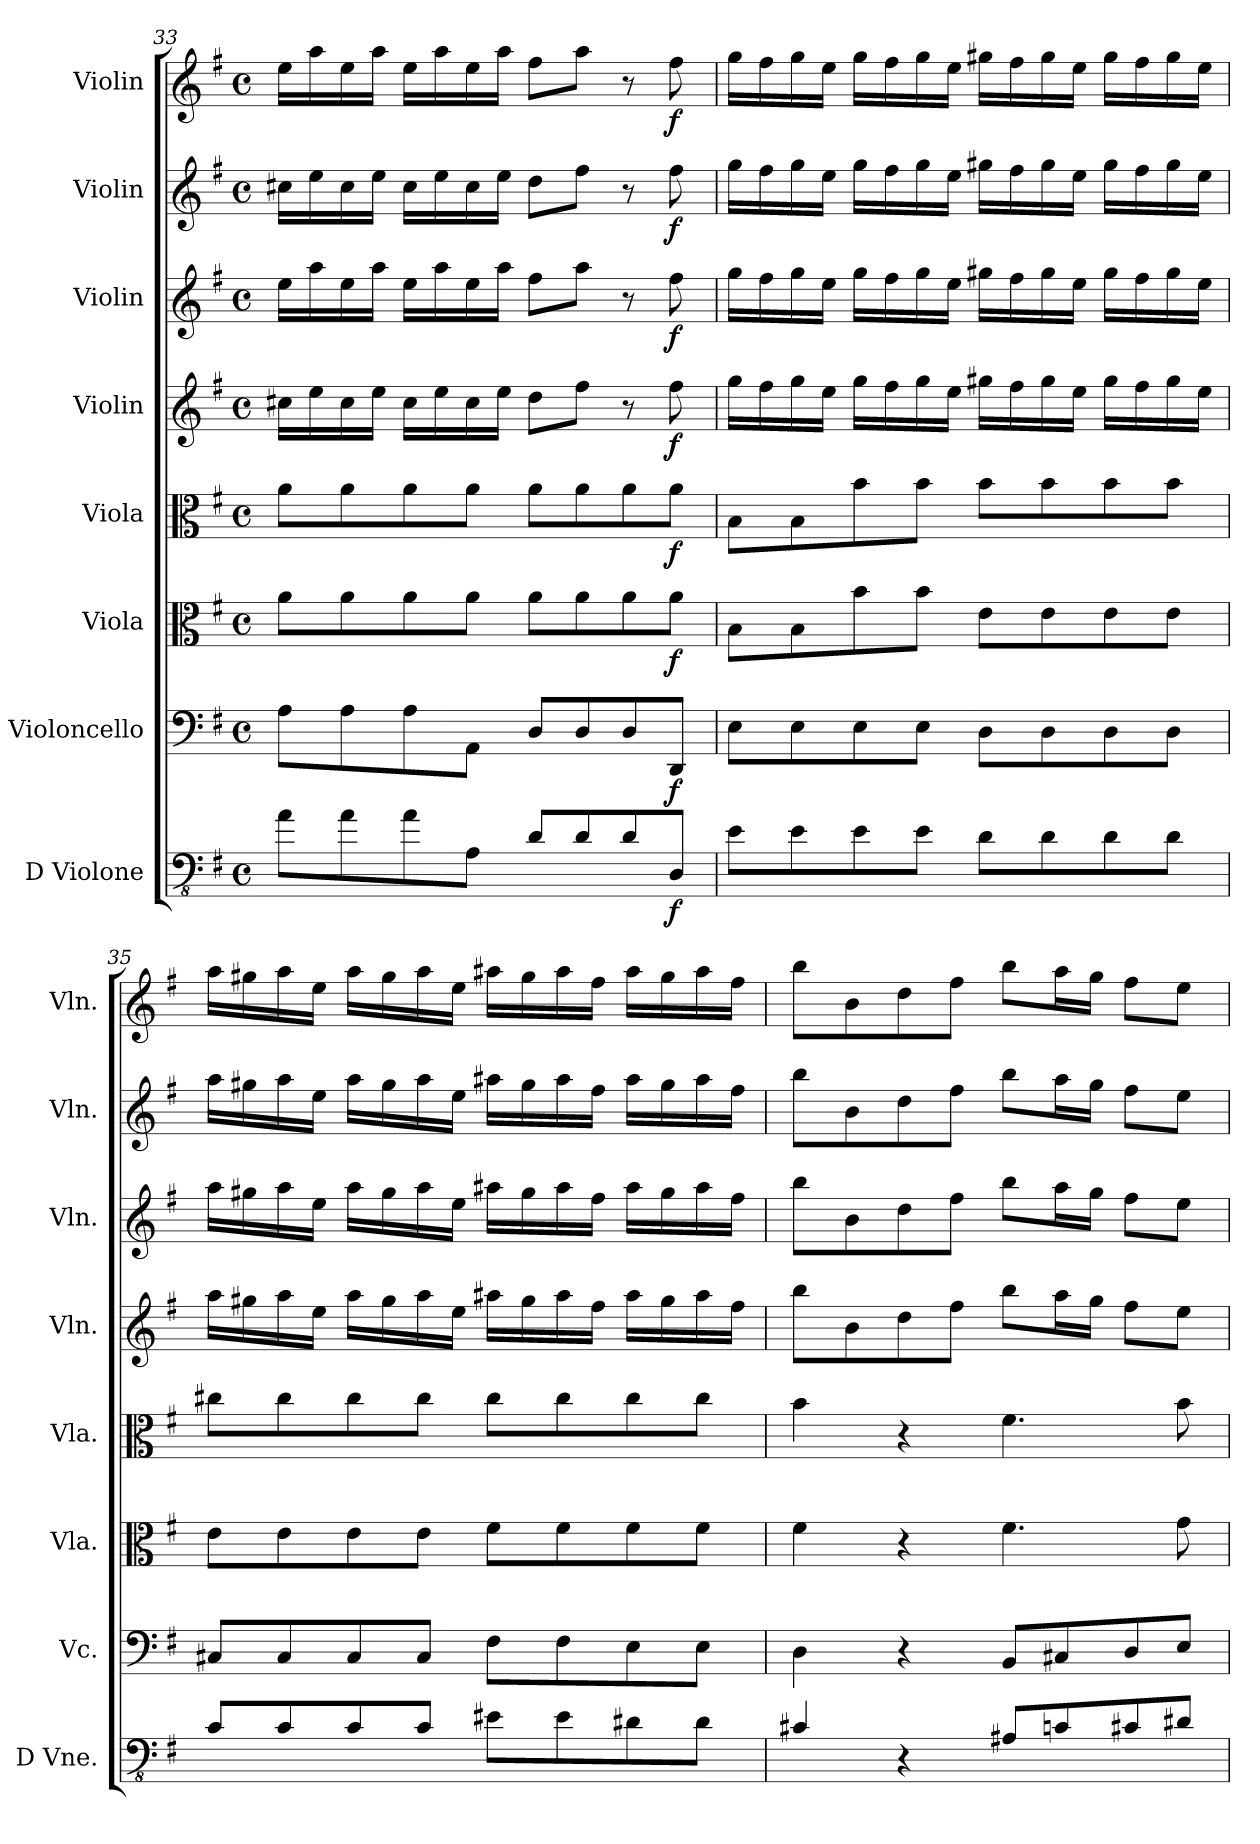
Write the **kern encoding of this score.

**kern	**dynam	**kern	**dynam	**kern	**dynam	**kern	**dynam	**kern	**dynam	**kern	**dynam	**kern	**dynam	**kern	**dynam
*part8	*part8	*part7	*part7	*part6	*part6	*part5	*part5	*part4	*part4	*part3	*part3	*part2	*part2	*part1	*part1
*staff8	*staff8	*staff7	*staff7	*staff6	*staff6	*staff5	*staff5	*staff4	*staff4	*staff3	*staff3	*staff2	*staff2	*staff1	*staff1
*I"D Violone	*	*I"Violoncello	*	*I"Viola	*	*I"Viola	*	*I"Violin	*	*I"Violin	*	*I"Violin	*	*I"Violin	*
*I'D Vne.	*	*I'Vc.	*	*I'Vla.	*	*I'Vla.	*	*I'Vln.	*	*I'Vln.	*	*I'Vln.	*	*I'Vln.	*
*clefFv4	*	*clefF4	*	*clefC3	*	*clefC3	*	*clefG2	*	*clefG2	*	*clefG2	*	*clefG2	*
*ITrd7c12	*	*	*	*	*	*	*	*	*	*	*	*	*	*	*
*k[f#]	*	*k[f#]	*	*k[f#]	*	*k[f#]	*	*k[f#]	*	*k[f#]	*	*k[f#]	*	*k[f#]	*
*M4/4	*	*M4/4	*	*M4/4	*	*M4/4	*	*M4/4	*	*M4/4	*	*M4/4	*	*M4/4	*
*met(c)	*	*met(c)	*	*met(c)	*	*met(c)	*	*met(c)	*	*met(c)	*	*met(c)	*	*met(c)	*
=33	=33	=33	=33	=33	=33	=33	=33	=33	=33	=33	=33	=33	=33	=33	=33
8AA\L	.	8A\L	.	8a\L	.	8a\L	.	16cc#X\LL	.	16ee\LL	.	16cc#X\LL	.	16ee\LL	.
.	.	.	.	.	.	.	.	16ee\	.	16aa\	.	16ee\	.	16aa\	.
8AA\	.	8A\	.	8a\	.	8a\	.	16cc#\	.	16ee\	.	16cc#\	.	16ee\	.
.	.	.	.	.	.	.	.	16ee\JJ	.	16aa\JJ	.	16ee\JJ	.	16aa\JJ	.
8AA\	.	8A\	.	8a\	.	8a\	.	16cc#\LL	.	16ee\LL	.	16cc#\LL	.	16ee\LL	.
.	.	.	.	.	.	.	.	16ee\	.	16aa\	.	16ee\	.	16aa\	.
8AAA\J	.	8AA\J	.	8a\J	.	8a\J	.	16cc#\	.	16ee\	.	16cc#\	.	16ee\	.
.	.	.	.	.	.	.	.	16ee\JJ	.	16aa\JJ	.	16ee\JJ	.	16aa\JJ	.
8DD/L	.	8D/L	.	8a\L	.	8a\L	.	8dd\L	.	8ff#\L	.	8dd\L	.	8ff#\L	.
8DD/	.	8D/	.	8a\	.	8a\	.	8ff#\J	.	8aa\J	.	8ff#\J	.	8aa\J	.
8DD/	.	8D/	.	8a\	.	8a\	.	8r	.	8r	.	8r	.	8r	.
!	!LO:DY:b	!	!LO:DY:b	!	!LO:DY:b	!	!LO:DY:b	!	!LO:DY:b	!	!LO:DY:b	!	!LO:DY:b	!	!LO:DY:b
8DDD/J	f	8DD/J	f	8a\J	f	8a\J	f	8ff#\	f	8ff#\	f	8ff#\	f	8ff#\	f
!!LO:PB:g=z
=34	=34	=34	=34	=34	=34	=34	=34	=34	=34	=34	=34	=34	=34	=34	=34
8EE\L	.	8E\L	.	8B\L	.	8B\L	.	16gg\LL	.	16gg\LL	.	16gg\LL	.	16gg\LL	.
.	.	.	.	.	.	.	.	16ff#\	.	16ff#\	.	16ff#\	.	16ff#\	.
8EE\	.	8E\	.	8B\	.	8B\	.	16gg\	.	16gg\	.	16gg\	.	16gg\	.
.	.	.	.	.	.	.	.	16ee\JJ	.	16ee\JJ	.	16ee\JJ	.	16ee\JJ	.
8EE\	.	8E\	.	8b\	.	8b\	.	16gg\LL	.	16gg\LL	.	16gg\LL	.	16gg\LL	.
.	.	.	.	.	.	.	.	16ff#\	.	16ff#\	.	16ff#\	.	16ff#\	.
8EE\J	.	8E\J	.	8b\J	.	8b\J	.	16gg\	.	16gg\	.	16gg\	.	16gg\	.
.	.	.	.	.	.	.	.	16ee\JJ	.	16ee\JJ	.	16ee\JJ	.	16ee\JJ	.
8DD\L	.	8D\L	.	8e\L	.	8b\L	.	16gg#X\LL	.	16gg#X\LL	.	16gg#X\LL	.	16gg#X\LL	.
.	.	.	.	.	.	.	.	16ff#\	.	16ff#\	.	16ff#\	.	16ff#\	.
8DD\	.	8D\	.	8e\	.	8b\	.	16gg#\	.	16gg#\	.	16gg#\	.	16gg#\	.
.	.	.	.	.	.	.	.	16ee\JJ	.	16ee\JJ	.	16ee\JJ	.	16ee\JJ	.
8DD\	.	8D\	.	8e\	.	8b\	.	16gg#\LL	.	16gg#\LL	.	16gg#\LL	.	16gg#\LL	.
.	.	.	.	.	.	.	.	16ff#\	.	16ff#\	.	16ff#\	.	16ff#\	.
8DD\J	.	8D\J	.	8e\J	.	8b\J	.	16gg#\	.	16gg#\	.	16gg#\	.	16gg#\	.
.	.	.	.	.	.	.	.	16ee\JJ	.	16ee\JJ	.	16ee\JJ	.	16ee\JJ	.
=35	=35	=35	=35	=35	=35	=35	=35	=35	=35	=35	=35	=35	=35	=35	=35
8CC/L	.	8C#X/L	.	8e\L	.	8cc#X\L	.	16aa\LL	.	16aa\LL	.	16aa\LL	.	16aa\LL	.
.	.	.	.	.	.	.	.	16gg#X\	.	16gg#X\	.	16gg#X\	.	16gg#X\	.
8CC/	.	8C#/	.	8e\	.	8cc#\	.	16aa\	.	16aa\	.	16aa\	.	16aa\	.
.	.	.	.	.	.	.	.	16ee\JJ	.	16ee\JJ	.	16ee\JJ	.	16ee\JJ	.
8CC/	.	8C#/	.	8e\	.	8cc#\	.	16aa\LL	.	16aa\LL	.	16aa\LL	.	16aa\LL	.
.	.	.	.	.	.	.	.	16gg#\	.	16gg#\	.	16gg#\	.	16gg#\	.
8CC/J	.	8C#/J	.	8e\J	.	8cc#\J	.	16aa\	.	16aa\	.	16aa\	.	16aa\	.
.	.	.	.	.	.	.	.	16ee\JJ	.	16ee\JJ	.	16ee\JJ	.	16ee\JJ	.
8EE#X\L	.	8F#\L	.	8f#\L	.	8cc#\L	.	16aa#X\LL	.	16aa#X\LL	.	16aa#X\LL	.	16aa#X\LL	.
.	.	.	.	.	.	.	.	16gg#\	.	16gg#\	.	16gg#\	.	16gg#\	.
8EE#\	.	8F#\	.	8f#\	.	8cc#\	.	16aa#\	.	16aa#\	.	16aa#\	.	16aa#\	.
.	.	.	.	.	.	.	.	16ff#\JJ	.	16ff#\JJ	.	16ff#\JJ	.	16ff#\JJ	.
8DD#X\	.	8E\	.	8f#\	.	8cc#\	.	16aa#\LL	.	16aa#\LL	.	16aa#\LL	.	16aa#\LL	.
.	.	.	.	.	.	.	.	16gg#\	.	16gg#\	.	16gg#\	.	16gg#\	.
8DD#\J	.	8E\J	.	8f#\J	.	8cc#\J	.	16aa#\	.	16aa#\	.	16aa#\	.	16aa#\	.
.	.	.	.	.	.	.	.	16ff#\JJ	.	16ff#\JJ	.	16ff#\JJ	.	16ff#\JJ	.
!!LO:PB:g=z
=36	=36	=36	=36	=36	=36	=36	=36	=36	=36	=36	=36	=36	=36	=36	=36
4CC#X/	.	4D\	.	4f#\	.	4b\	.	8bb\L	.	8bb\L	.	8bb\L	.	8bb\L	.
.	.	.	.	.	.	.	.	8b\	.	8b\	.	8b\	.	8b\	.
4r	.	4r	.	4r	.	4r	.	8dd\	.	8dd\	.	8dd\	.	8dd\	.
.	.	.	.	.	.	.	.	8ff#\J	.	8ff#\J	.	8ff#\J	.	8ff#\J	.
8AAA#X/L	.	8BB/L	.	4.f#\	.	4.f#\	.	8bb\L	.	8bb\L	.	8bb\L	.	8bb\L	.
8CCn/	.	8C#X/	.	.	.	.	.	16aa\L	.	16aa\L	.	16aa\L	.	16aa\L	.
.	.	.	.	.	.	.	.	16gg\JJ	.	16gg\JJ	.	16gg\JJ	.	16gg\JJ	.
8CC#X/	.	8D/	.	.	.	.	.	8ff#\L	.	8ff#\L	.	8ff#\L	.	8ff#\L	.
8DD#X/J	.	8E/J	.	8g\	.	8b\	.	8ee\J	.	8ee\J	.	8ee\J	.	8ee\J	.
=	=	=	=	=	=	=	=	=	=	=	=	=	=	=	=
*-	*-	*-	*-	*-	*-	*-	*-	*-	*-	*-	*-	*-	*-	*-	*-
